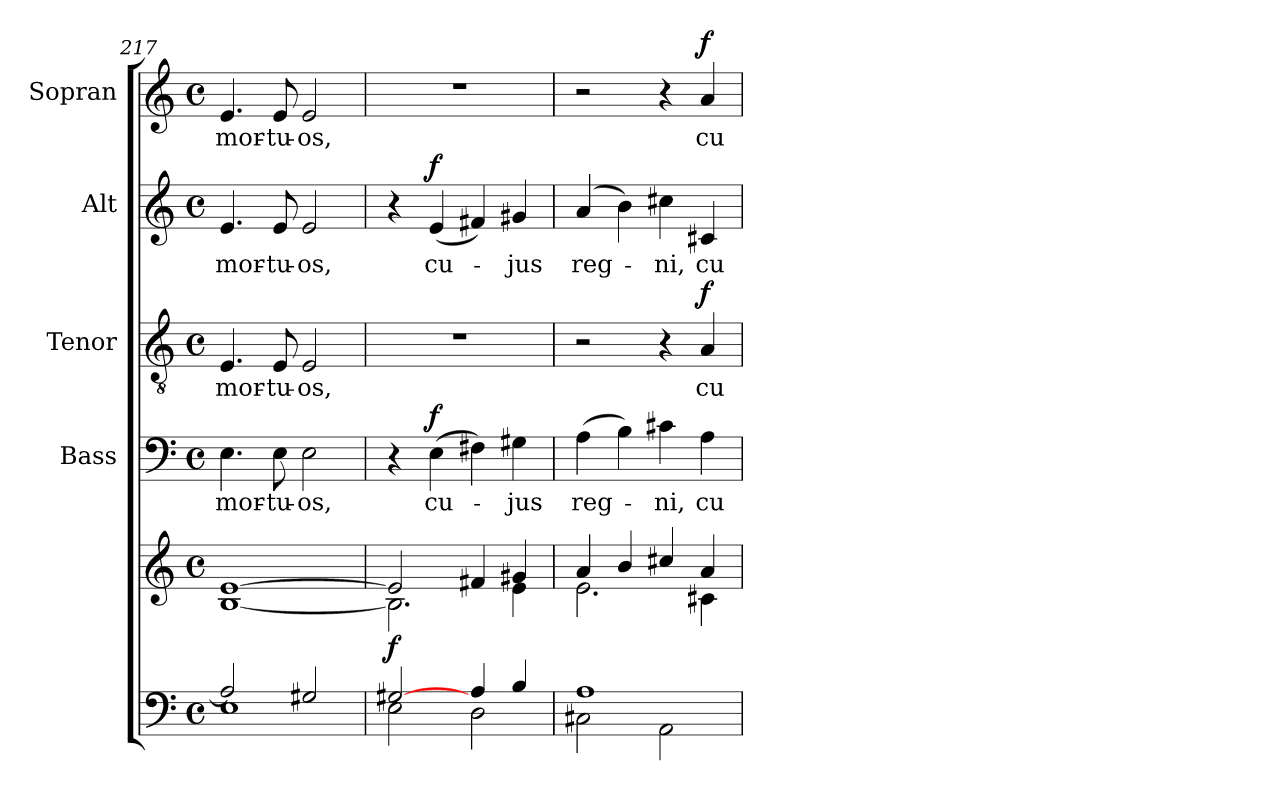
**kern	**kern	**dynam	**kern	**text	**dynam	**kern	**text	**dynam	**kern	**text	**dynam	**kern	**text	**dynam
*part5	*part5	*part5	*part4	*part4	*part4	*part3	*part3	*part3	*part2	*part2	*part2	*part1	*part1	*part1
*staff6	*staff5	*staff5/6	*staff4	*staff4	*staff4	*staff3	*staff3	*staff3	*staff2	*staff2	*staff2	*staff1	*staff1	*staff1
*	*	*	*I"Bass	*	*	*I"Tenor	*	*	*I"Alt	*	*	*I"Sopran	*	*
*	*	*	*I'B.	*	*	*I'T.	*	*	*I'A.	*	*	*I'S.	*	*
*clefF4	*clefG2	*	*clefF4	*	*	*clefGv2	*	*	*clefG2	*	*	*clefG2	*	*
*k[]	*k[]	*	*k[]	*	*	*k[]	*	*	*k[]	*	*	*k[]	*	*
*C:	*C:	*	*C:	*	*	*C:	*	*	*C:	*	*	*C:	*	*
*M4/4	*M4/4	*	*M4/4	*	*	*M4/4	*	*	*M4/4	*	*	*M4/4	*	*
*met(c)	*met(c)	*	*met(c)	*	*	*met(c)	*	*	*met(c)	*	*	*met(c)	*	*
=217	=217	=217	=217	=217	=217	=217	=217	=217	=217	=217	=217	=217	=217	=217
*^	*^	*	*	*	*	*	*	*	*	*	*	*	*	*
!	!	!	!	!	!	!LO:LY:b	!	!	!LO:LY:b	!	!	!LO:LY:b	!	!	!LO:LY:b	!
2A/]	1E	[>1e	[<1B	.	4.E\	mor-	.	4.E/	mor-	.	4.e/	mor-	.	4.e/	mor-	.
!	!	!	!	!	!	!LO:LY:b	!	!	!LO:LY:b	!	!	!LO:LY:b	!	!	!LO:LY:b	!
.	.	.	.	.	8E\	-tu-	.	8E/	-tu-	.	8e/	-tu-	.	8e/	-tu-	.
!	!	!	!	!	!	!LO:LY:b	!	!	!LO:LY:b	!	!	!LO:LY:b	!	!	!LO:LY:b	!
2G#X/	.	.	.	.	2E\	-os,	.	2E/	-os,	.	2e/	-os,	.	2e/	-os,	.
=218	=218	=218	=218	=218	=218	=218	=218	=218	=218	=218	=218	=218	=218	=218	=218	=218
!	!	!	!	!LO:DY:b	!	!	!	!	!	!	!	!	!	!	!	!
[>2G#X/	2E\	2e/]	2.B\]	f	4r	.	.	1r	.	.	4r	.	.	1r	.	.
!	!	!	!	!	!	!LO:LY:b	!LO:DY:a	!	!	!	!	!LO:LY:b	!LO:DY:a	!	!	!
.	.	.	.	.	(>4E\	cu-	f	.	.	.	(<4e/	cu-	f	.	.	.
4A/	2D\	4f#X/	.	.	4F#X\)	.	.	.	.	.	4f#X/)	.	.	.	.	.
!	!	!	!	!	!	!LO:LY:b	!	!	!	!	!	!LO:LY:b	!	!	!	!
4B/	.	4g#X/	4e\	.	4G#X\	-jus	.	.	.	.	4g#X/	-jus	.	.	.	.
=219	=219	=219	=219	=219	=219	=219	=219	=219	=219	=219	=219	=219	=219	=219	=219	=219
!	!	!	!	!	!	!LO:LY:b	!	!	!	!	!	!LO:LY:b	!	!	!	!
1A	2C#X\	4a/	2.e\	.	(>4A\	reg-	.	2r	.	.	(4a/	reg-	.	2r	.	.
.	.	4b/	.	.	4B\)	.	.	.	.	.	4b\)	.	.	.	.	.
!	!	!	!	!	!	!LO:LY:b	!	!	!	!	!	!LO:LY:b	!	!	!	!
.	2AA\	4cc#X/	.	.	4c#X\	-ni,	.	4r	.	.	4cc#X\	-ni,	.	4r	.	.
!	!	!	!	!	!	!LO:LY:b	!	!	!LO:LY:b	!LO:DY:a	!	!LO:LY:b	!	!	!LO:LY:b	!LO:DY:a
.	.	4a/	4c#X\	.	4A\	cu-	.	4A/	cu-	f	4c#X/	cu-	.	4a/	cu-	f
*v	*v	*	*	*	*	*	*	*	*	*	*	*	*	*	*	*
*	*v	*v	*	*	*	*	*	*	*	*	*	*	*	*	*
=	=	=	=	=	=	=	=	=	=	=	=	=	=	=
*-	*-	*-	*-	*-	*-	*-	*-	*-	*-	*-	*-	*-	*-	*-
